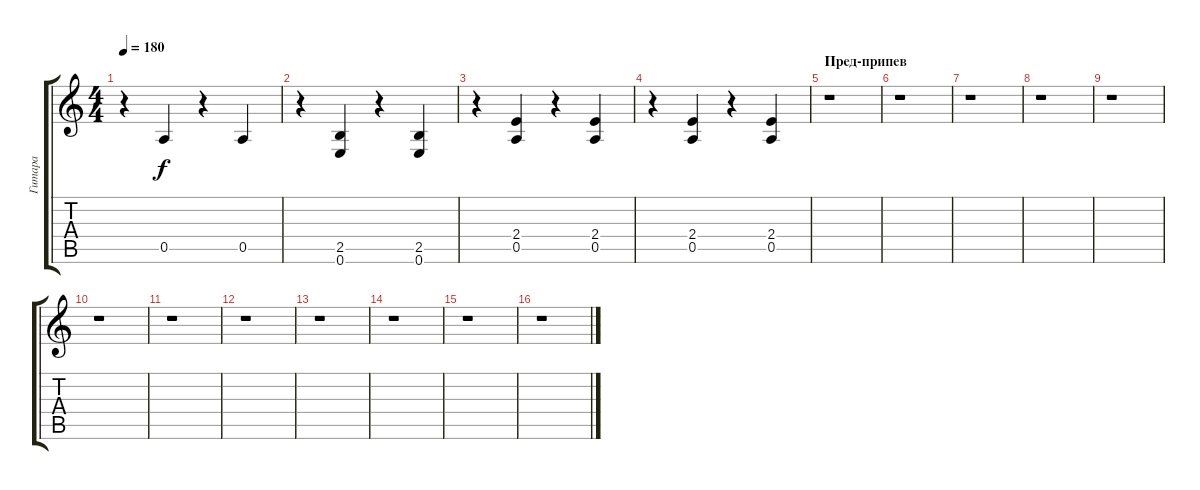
\track ("Гитара" "Гитара") {instrument overdrivenguitar}
\staff {score tabs}
\tuning (E4 B3 G3 D3 A2 E2) {hide}
\ts (4 4)
\tempo 180
\clef g2
\ks c
r.4{dy f} 0.5.4 r.4 0.5.4 |
r.4 (2.5 0.6).4 r.4 (2.5 0.6).4 |
r.4 (2.4 0.5).4 r.4 (2.4 0.5).4 |
r.4 (2.4 0.5).4 r.4 (2.4 0.5).4 |
\section ("" "Пред-припев")
r.1 |
r.1 |
r.1 |
r.1 |
r.1 |
r.1 |
r.1 |
r.1 |
r.1 |
r.1 |
r.1 |
r.1
